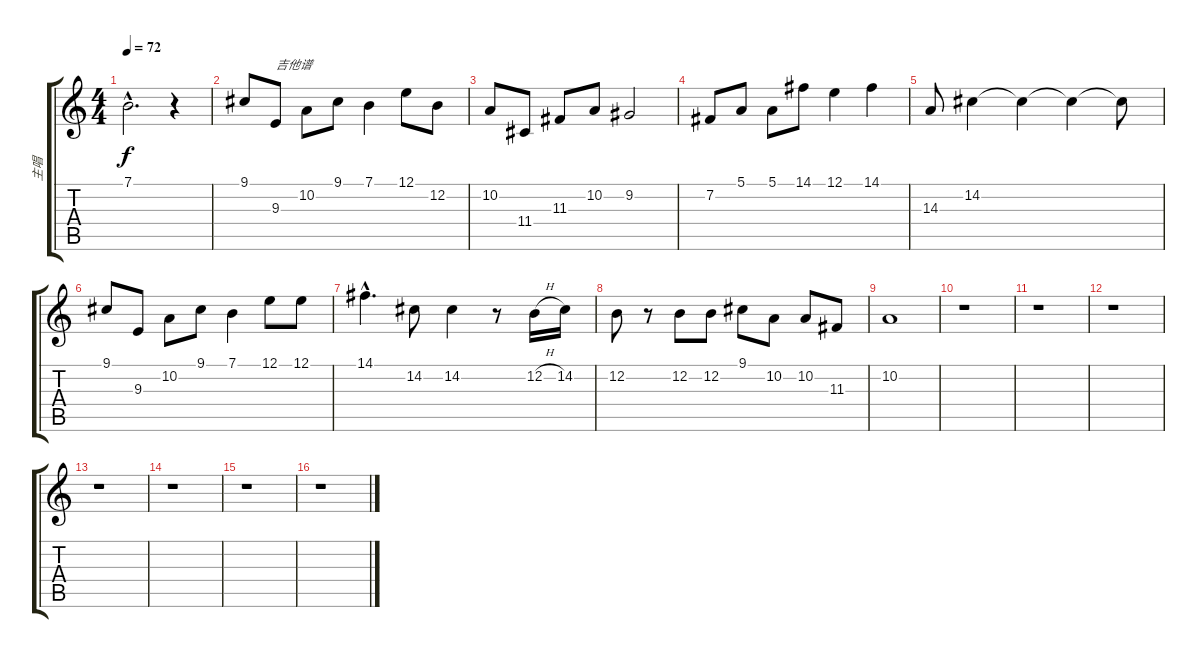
\track ("主唱" "主唱") {instrument violin}
\staff {score tabs}
\tuning (E4 B3 G3 D3 A2 E2) {hide}
\ts (4 4)
\tempo 72
\clef g2
\ks c
7.1{hac}.2{d dy f} r.4 |
9.1.8 9.3.8{txt "吉他谱"} 10.2.8 9.1.8 7.1.4 12.1.8 12.2.8 |
10.2.8 11.4.8 11.3.8 10.2.8 9.2.2 |
7.2.8 5.1.8 5.1.8 14.1.8 12.1.4 14.1.4 |
14.3.8 14.2.4 14.2{t}.4 14.2{t}.4 14.2{t}.8 |
9.1.8 9.3.8 10.2.8 9.1.8 7.1.4 12.1.8 12.1.8 |
14.1{hac}.4{d} 14.2.8 14.2.4 r.8 12.2{h}.16 14.2.16 |
12.2.8 r.8 12.2.8 12.2.8 9.1.8 10.2.8 10.2.8 11.3.8 |
10.2.1 |
r.1 |
r.1 |
r.1 |
r.1 |
r.1 |
r.1 |
r.1
